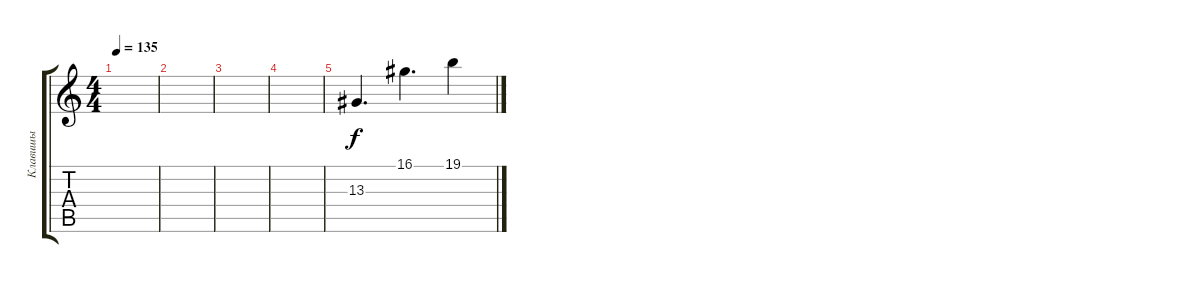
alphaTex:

\track ("Клавишы" "Клавишы") {instrument acousticgrandpiano}
\staff {score tabs}
\tuning (E4 B3 G3 D3 A2 E2) {hide}
\ts (4 4)
\tempo 135
\clef g2
\ks c
|
|
|
|
13.3.4{d} 16.1.4{d} 19.1.4
